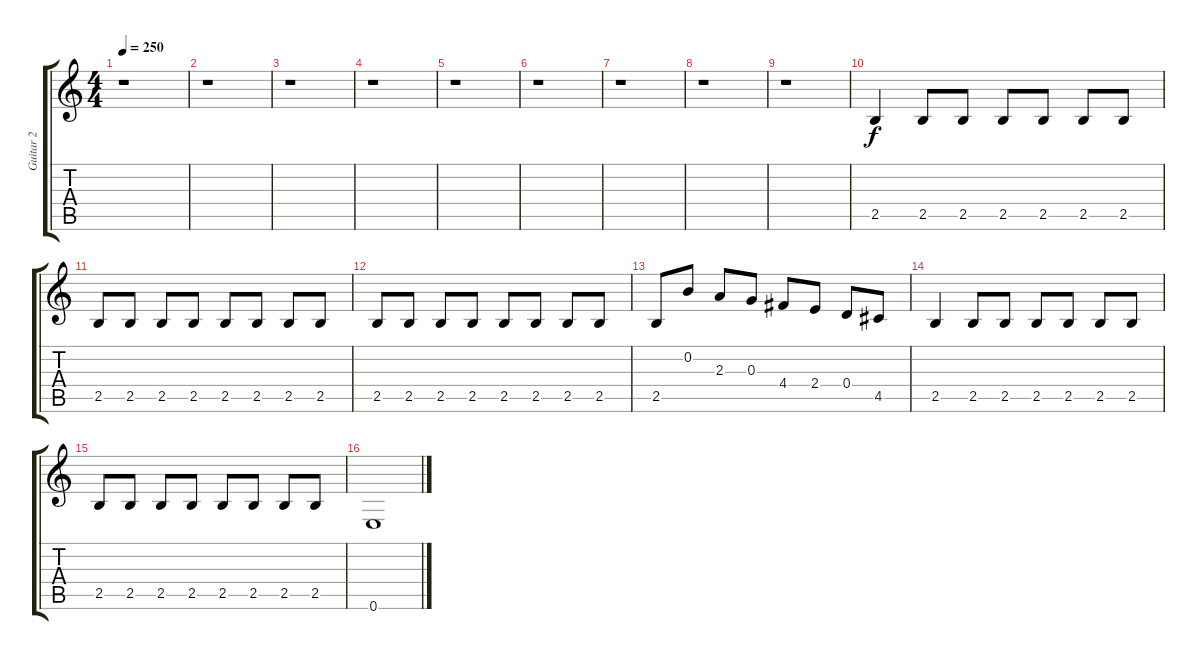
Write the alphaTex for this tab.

\track ("Guitar 2" "Guitar 2") {instrument overdrivenguitar}
\staff {score tabs}
\tuning (E4 B3 G3 D3 A2 E2) {hide}
\ts (4 4)
\tempo 250
\clef g2
\ks c
r.1{dy f} |
r.1 |
r.1 |
r.1 |
r.1 |
r.1 |
r.1 |
r.1 |
r.1 |
2.5.4 2.5.8 2.5.8 2.5.8 2.5.8 2.5.8 2.5.8 |
2.5.8 2.5.8 2.5.8 2.5.8 2.5.8 2.5.8 2.5.8 2.5.8 |
2.5.8 2.5.8 2.5.8 2.5.8 2.5.8 2.5.8 2.5.8 2.5.8 |
2.5.8 0.2.8 2.3.8 0.3.8 4.4.8 2.4.8 0.4.8 4.5.8 |
2.5.4 2.5.8 2.5.8 2.5.8 2.5.8 2.5.8 2.5.8 |
2.5.8 2.5.8 2.5.8 2.5.8 2.5.8 2.5.8 2.5.8 2.5.8 |
0.6.1
